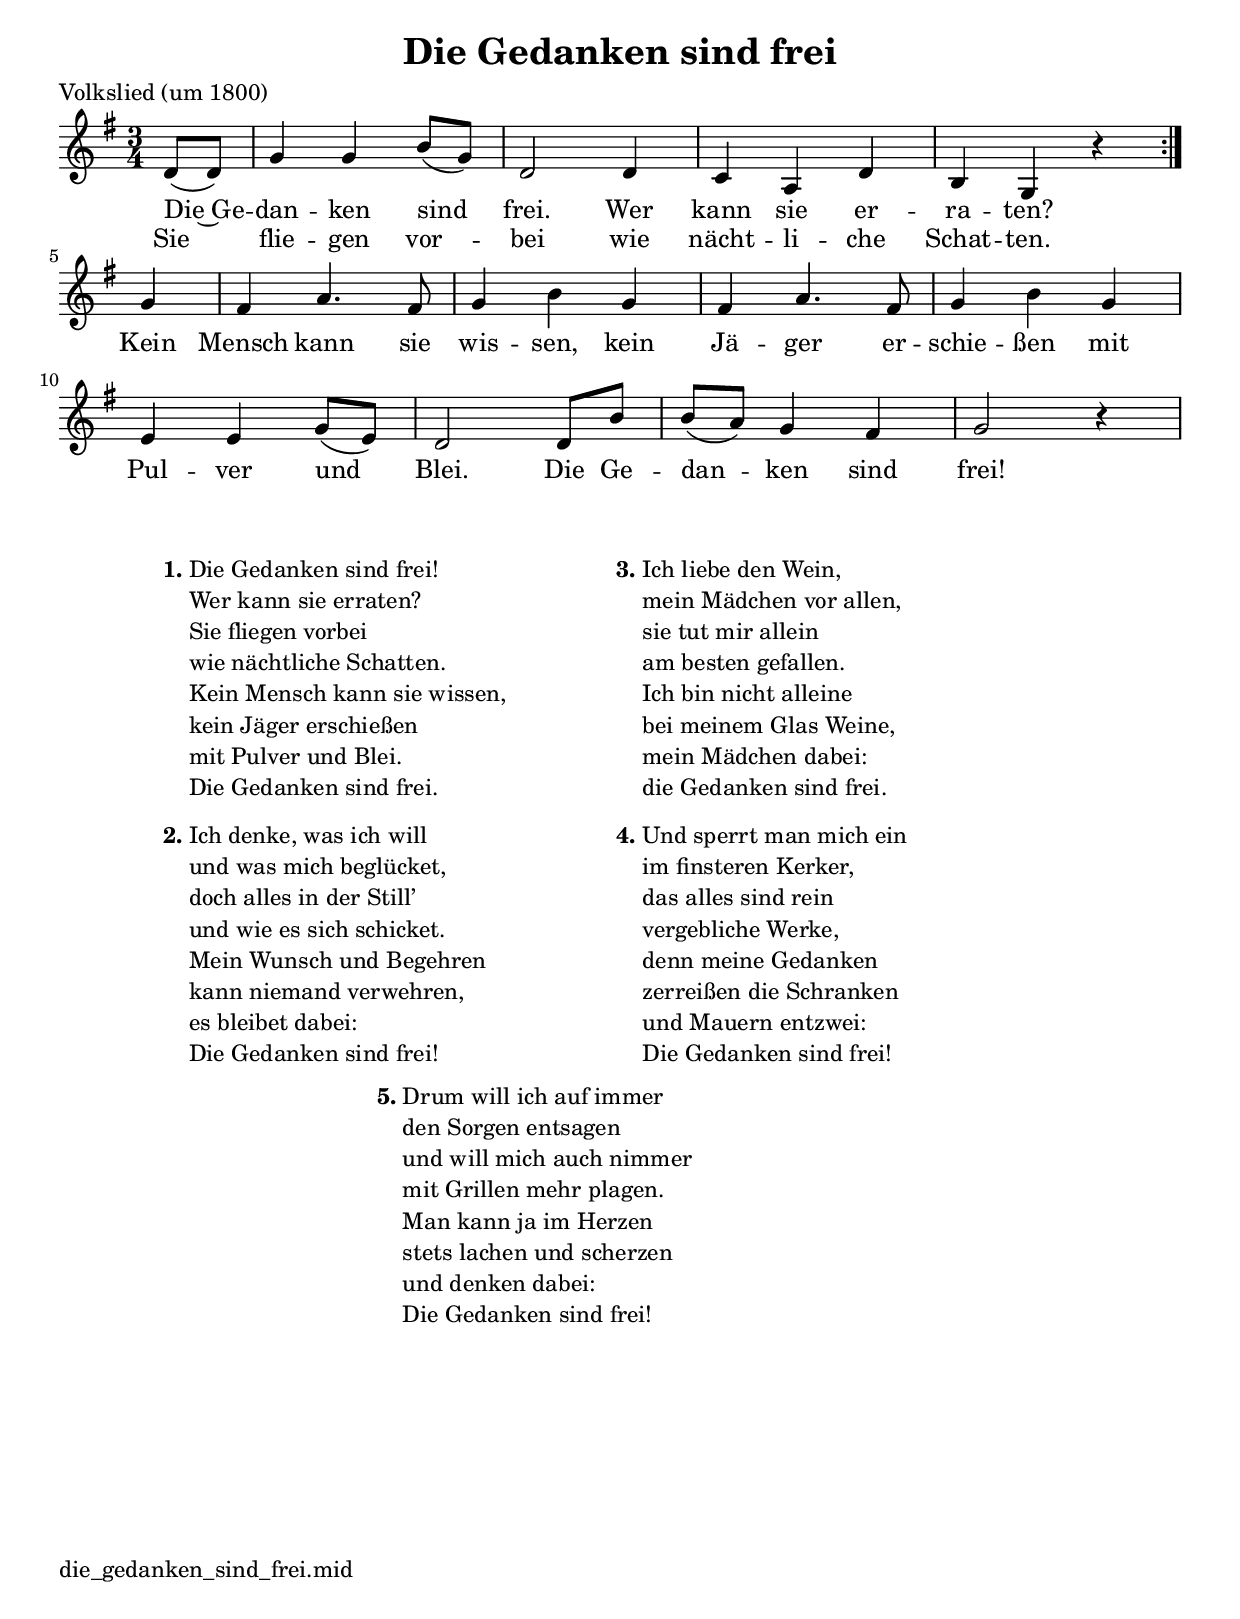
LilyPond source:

\version "2.24.3"

\bookpart {
  \tocItem \markup  "Die Gedanken sind frei"
  \header { title = "Die Gedanken sind frei"
            poet  = "Volkslied (um 1800)"
  }

\score {
  \midi { \tempo 4 = 120 }
  \layout{indent=0}
  <<
  \transpose c g, {
  \relative c'' {
  \time 3/4
  \key c \major
	\repeat volta 2 {
    \partial 4 g8 (g8)
		c4 c e8( c) | %1
		g2 g4 | %2
		f d g | %3
	    e4 c4 r4 | %4
    } \break
     \partial 4 c'4 
	 b d4. b8 | %5
  	 c4 e4 c4 | %6
     b4 d4. b8 | %7
	 c4 e4 c4 | %8
	 a4 a4 c8( a8) | %9
	 g2 g8 e'8 | %10
	 e8 (d8) c4 b | %11
	 c2 r4        | %12
    }}
  >>
  \addlyrics {
  << {
	  Die~Ge -- dan -- ken sind frei.
	  Wer kann sie er -- ra -- ten?
     }
     \new Lyrics {
	   Sie flie -- gen vor -- bei
	   wie nächt -- li -- che Schat -- ten.
    }
  >>
	Kein Mensch kann sie wis -- sen,
	kein Jä -- ger er -- schie -- ßen
	mit Pul -- ver und Blei.
	Die Ge -- dan -- ken sind frei!
  }
}
\markup {
   \vspace #3
   \line {
	 \hspace #10 % Abstand vom linken Rand
	  \column {
	   \line {
         \bold "1."
		 \column {
			"Die Gedanken sind frei!"
			"Wer kann sie erraten?"
			"Sie fliegen vorbei"
			"wie nächtliche Schatten."
			"Kein Mensch kann sie wissen,"
			"kein Jäger erschießen"
			"mit Pulver und Blei."
			"Die Gedanken sind frei."
		 }}
	   \vspace #1 % Abstand zwischen Strophen
	   \line {
       \bold "2."
		 \column {
			"Ich denke, was ich will"
			"und was mich beglücket,"
			"doch alles in der Still’"
			"und wie es sich schicket."
			"Mein Wunsch und Begehren"
			"kann niemand verwehren,"
			"es bleibet dabei:"
			"Die Gedanken sind frei!"
		 }}}
	 \hspace #10  % Abstand zwischen Spalten
	  \column {
	   \line {
       \bold "3."
		 \column {
"Ich liebe den Wein,"
"mein Mädchen vor allen,"
"sie tut mir allein"
"am besten gefallen."
"Ich bin nicht alleine"
"bei meinem Glas Weine,"
"mein Mädchen dabei:"
"die Gedanken sind frei."
		 }}
	   \vspace #1 % Abstand zwischen Strophen
	   \line {
       \bold "4."
		 \column {
			"Und sperrt man mich ein"
			"im finsteren Kerker,"
			"das alles sind rein"
			"vergebliche Werke,"
			"denn meine Gedanken"
			"zerreißen die Schranken"
			"und Mauern entzwei:"
			"Die Gedanken sind frei!"
		 }}
	   }
}}

\markup {	 
   \vspace #1.2
   \hspace #30
	   \line {
       \bold "5."
		 \column {
			"Drum will ich auf immer"
			"den Sorgen entsagen"
			"und will mich auch nimmer"
			"mit Grillen mehr plagen."
			"Man kann ja im Herzen"
			"stets lachen und scherzen"
			"und denken dabei:"
			"Die Gedanken sind frei!"
		 }}
}

 \markup{
  \vspace #8
  \with-url #"http:///edgar-saenger.de/musik/volkslieder/src/die_gedanken_sind_frei.mid"
                                                            {die_gedanken_sind_frei.mid}
}

 }